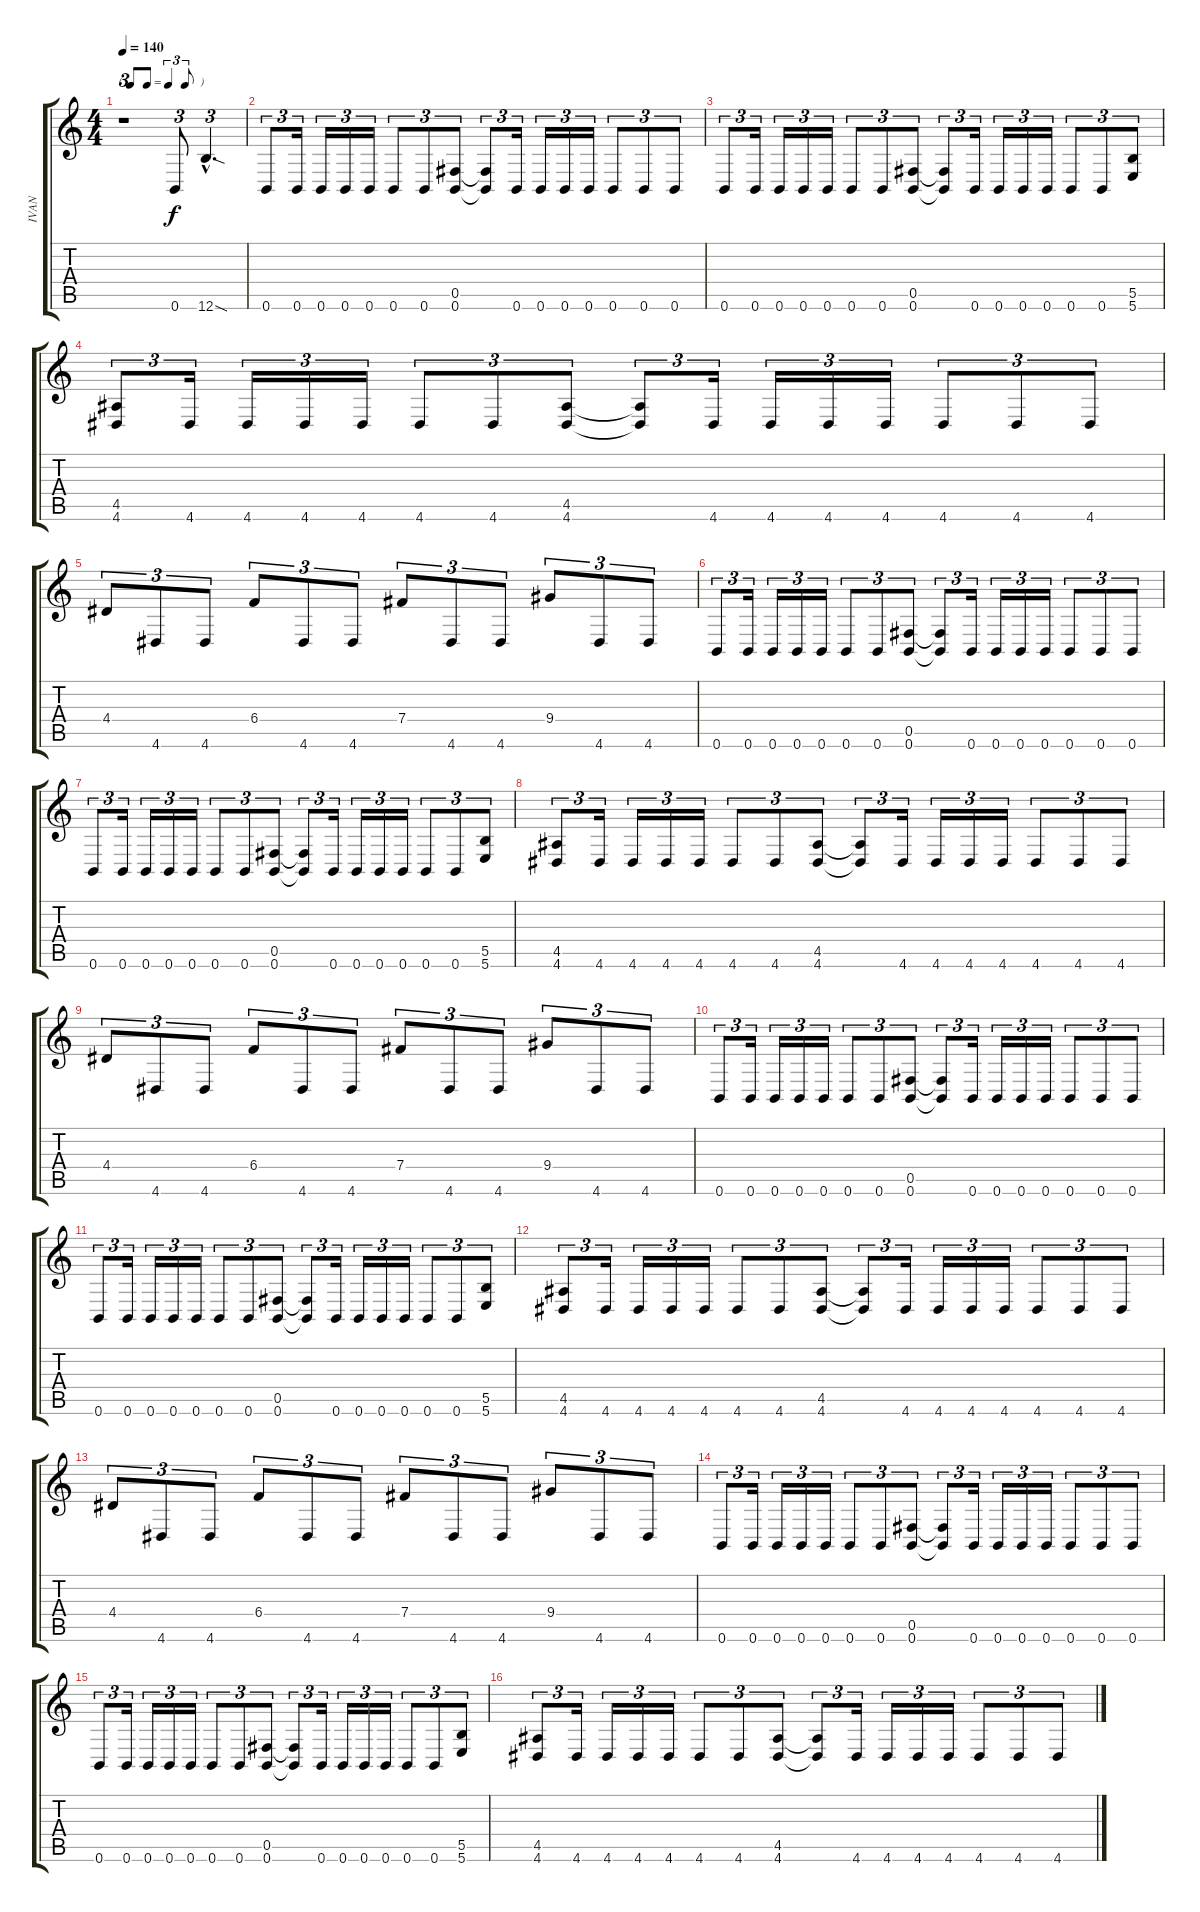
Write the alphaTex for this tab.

\track ("IVAN" "IVAN") {instrument distortionguitar}
\staff {score tabs}
\tuning (Db4 Ab3 E3 B2 Gb2 B1) {hide}
\ts (4 4)
\tf triplet8th
\tempo 140
\clef g2
\ks c
r.1{tu (3 2) dy f instrument distortionguitar} 0.6.8{tu (3 2)} 12.6{sod hac}.4{d tu (3 2)} |
0.6.8{tu (3 2)} 0.6.16{tu (3 2)} 0.6.16{tu (3 2)} 0.6.16{tu (3 2)} 0.6.16{tu (3 2)} 0.6.8{tu (3 2)} 0.6.8{tu (3 2)} (0.5 0.6).8{tu (3 2)} (0.5{t} 0.6{t}).8{tu (3 2)} 0.6.16{tu (3 2)} 0.6.16{tu (3 2)} 0.6.16{tu (3 2)} 0.6.16{tu (3 2)} 0.6.8{tu (3 2)} 0.6.8{tu (3 2)} 0.6.8{tu (3 2)} |
0.6.8{tu (3 2)} 0.6.16{tu (3 2)} 0.6.16{tu (3 2)} 0.6.16{tu (3 2)} 0.6.16{tu (3 2)} 0.6.8{tu (3 2)} 0.6.8{tu (3 2)} (0.5 0.6).8{tu (3 2)} (0.5{t} 0.6{t}).8{tu (3 2)} 0.6.16{tu (3 2)} 0.6.16{tu (3 2)} 0.6.16{tu (3 2)} 0.6.16{tu (3 2)} 0.6.8{tu (3 2)} 0.6.8{tu (3 2)} (5.5 5.6).8{tu (3 2)} |
(4.5 4.6).8{tu (3 2)} 4.6.16{tu (3 2)} 4.6.16{tu (3 2)} 4.6.16{tu (3 2)} 4.6.16{tu (3 2)} 4.6.8{tu (3 2)} 4.6.8{tu (3 2)} (4.5 4.6).8{tu (3 2)} (4.5{t} 4.6{t}).8{tu (3 2)} 4.6.16{tu (3 2)} 4.6.16{tu (3 2)} 4.6.16{tu (3 2)} 4.6.16{tu (3 2)} 4.6.8{tu (3 2)} 4.6.8{tu (3 2)} 4.6.8{tu (3 2)} |
4.4.8{tu (3 2)} 4.6.8{tu (3 2)} 4.6.8{tu (3 2)} 6.4.8{tu (3 2)} 4.6.8{tu (3 2)} 4.6.8{tu (3 2)} 7.4.8{tu (3 2)} 4.6.8{tu (3 2)} 4.6.8{tu (3 2)} 9.4.8{tu (3 2)} 4.6.8{tu (3 2)} 4.6.8{tu (3 2)} |
0.6.8{tu (3 2)} 0.6.16{tu (3 2)} 0.6.16{tu (3 2)} 0.6.16{tu (3 2)} 0.6.16{tu (3 2)} 0.6.8{tu (3 2)} 0.6.8{tu (3 2)} (0.5 0.6).8{tu (3 2)} (0.5{t} 0.6{t}).8{tu (3 2)} 0.6.16{tu (3 2)} 0.6.16{tu (3 2)} 0.6.16{tu (3 2)} 0.6.16{tu (3 2)} 0.6.8{tu (3 2)} 0.6.8{tu (3 2)} 0.6.8{tu (3 2)} |
0.6.8{tu (3 2)} 0.6.16{tu (3 2)} 0.6.16{tu (3 2)} 0.6.16{tu (3 2)} 0.6.16{tu (3 2)} 0.6.8{tu (3 2)} 0.6.8{tu (3 2)} (0.5 0.6).8{tu (3 2)} (0.5{t} 0.6{t}).8{tu (3 2)} 0.6.16{tu (3 2)} 0.6.16{tu (3 2)} 0.6.16{tu (3 2)} 0.6.16{tu (3 2)} 0.6.8{tu (3 2)} 0.6.8{tu (3 2)} (5.5 5.6).8{tu (3 2)} |
(4.5 4.6).8{tu (3 2)} 4.6.16{tu (3 2)} 4.6.16{tu (3 2)} 4.6.16{tu (3 2)} 4.6.16{tu (3 2)} 4.6.8{tu (3 2)} 4.6.8{tu (3 2)} (4.5 4.6).8{tu (3 2)} (4.5{t} 4.6{t}).8{tu (3 2)} 4.6.16{tu (3 2)} 4.6.16{tu (3 2)} 4.6.16{tu (3 2)} 4.6.16{tu (3 2)} 4.6.8{tu (3 2)} 4.6.8{tu (3 2)} 4.6.8{tu (3 2)} |
4.4.8{tu (3 2)} 4.6.8{tu (3 2)} 4.6.8{tu (3 2)} 6.4.8{tu (3 2)} 4.6.8{tu (3 2)} 4.6.8{tu (3 2)} 7.4.8{tu (3 2)} 4.6.8{tu (3 2)} 4.6.8{tu (3 2)} 9.4.8{tu (3 2)} 4.6.8{tu (3 2)} 4.6.8{tu (3 2)} |
0.6.8{tu (3 2)} 0.6.16{tu (3 2)} 0.6.16{tu (3 2)} 0.6.16{tu (3 2)} 0.6.16{tu (3 2)} 0.6.8{tu (3 2)} 0.6.8{tu (3 2)} (0.5 0.6).8{tu (3 2)} (0.5{t} 0.6{t}).8{tu (3 2)} 0.6.16{tu (3 2)} 0.6.16{tu (3 2)} 0.6.16{tu (3 2)} 0.6.16{tu (3 2)} 0.6.8{tu (3 2)} 0.6.8{tu (3 2)} 0.6.8{tu (3 2)} |
0.6.8{tu (3 2)} 0.6.16{tu (3 2)} 0.6.16{tu (3 2)} 0.6.16{tu (3 2)} 0.6.16{tu (3 2)} 0.6.8{tu (3 2)} 0.6.8{tu (3 2)} (0.5 0.6).8{tu (3 2)} (0.5{t} 0.6{t}).8{tu (3 2)} 0.6.16{tu (3 2)} 0.6.16{tu (3 2)} 0.6.16{tu (3 2)} 0.6.16{tu (3 2)} 0.6.8{tu (3 2)} 0.6.8{tu (3 2)} (5.5 5.6).8{tu (3 2)} |
(4.5 4.6).8{tu (3 2)} 4.6.16{tu (3 2)} 4.6.16{tu (3 2)} 4.6.16{tu (3 2)} 4.6.16{tu (3 2)} 4.6.8{tu (3 2)} 4.6.8{tu (3 2)} (4.5 4.6).8{tu (3 2)} (4.5{t} 4.6{t}).8{tu (3 2)} 4.6.16{tu (3 2)} 4.6.16{tu (3 2)} 4.6.16{tu (3 2)} 4.6.16{tu (3 2)} 4.6.8{tu (3 2)} 4.6.8{tu (3 2)} 4.6.8{tu (3 2)} |
4.4.8{tu (3 2)} 4.6.8{tu (3 2)} 4.6.8{tu (3 2)} 6.4.8{tu (3 2)} 4.6.8{tu (3 2)} 4.6.8{tu (3 2)} 7.4.8{tu (3 2)} 4.6.8{tu (3 2)} 4.6.8{tu (3 2)} 9.4.8{tu (3 2)} 4.6.8{tu (3 2)} 4.6.8{tu (3 2)} |
0.6.8{tu (3 2)} 0.6.16{tu (3 2)} 0.6.16{tu (3 2)} 0.6.16{tu (3 2)} 0.6.16{tu (3 2)} 0.6.8{tu (3 2)} 0.6.8{tu (3 2)} (0.5 0.6).8{tu (3 2)} (0.5{t} 0.6{t}).8{tu (3 2)} 0.6.16{tu (3 2)} 0.6.16{tu (3 2)} 0.6.16{tu (3 2)} 0.6.16{tu (3 2)} 0.6.8{tu (3 2)} 0.6.8{tu (3 2)} 0.6.8{tu (3 2)} |
0.6.8{tu (3 2)} 0.6.16{tu (3 2)} 0.6.16{tu (3 2)} 0.6.16{tu (3 2)} 0.6.16{tu (3 2)} 0.6.8{tu (3 2)} 0.6.8{tu (3 2)} (0.5 0.6).8{tu (3 2)} (0.5{t} 0.6{t}).8{tu (3 2)} 0.6.16{tu (3 2)} 0.6.16{tu (3 2)} 0.6.16{tu (3 2)} 0.6.16{tu (3 2)} 0.6.8{tu (3 2)} 0.6.8{tu (3 2)} (5.5 5.6).8{tu (3 2)} |
(4.5 4.6).8{tu (3 2)} 4.6.16{tu (3 2)} 4.6.16{tu (3 2)} 4.6.16{tu (3 2)} 4.6.16{tu (3 2)} 4.6.8{tu (3 2)} 4.6.8{tu (3 2)} (4.5 4.6).8{tu (3 2)} (4.5{t} 4.6{t}).8{tu (3 2)} 4.6.16{tu (3 2)} 4.6.16{tu (3 2)} 4.6.16{tu (3 2)} 4.6.16{tu (3 2)} 4.6.8{tu (3 2)} 4.6.8{tu (3 2)} 4.6.8{tu (3 2)}
